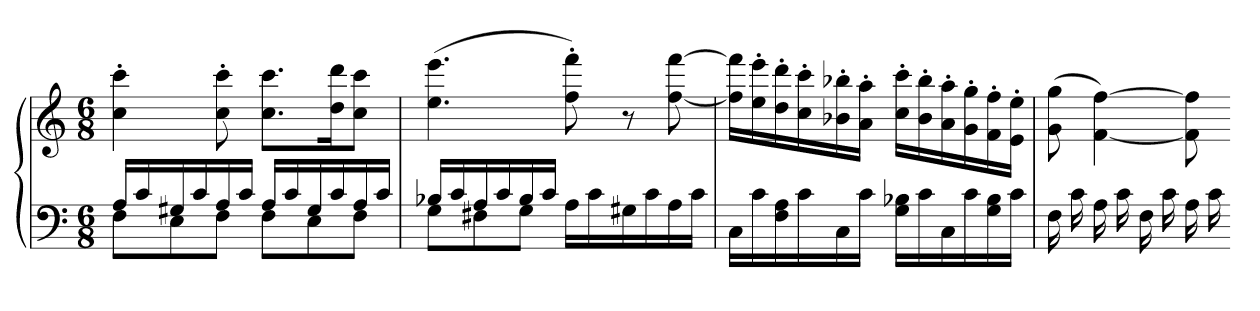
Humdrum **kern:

**kern	**kern
*part1	*part1
*staff2	*staff1
*clefF4	*clefG2
*M6/8	*M6/8
=	=
*^	*
16ALL	8FL	4cc' 4ccc'
16c	.	.
16G#X	8E	.
16c	.	.
16A	8FJ	8cc' 8ccc'
16cJJ	.	.
16ALL	8FL	8.cc 8.cccL
16c	.	.
16G#	8E	.
16c	.	16dd 16dddK
16A	8FJ	8cc 8cccJ
16cJJ	.	.
=	=	=
16B-XLL	8GL	(4.ee 4.eee
16c	.	.
16A	8F#X	.
16c	.	.
16B-	8GJ	.
16cJJ	.	.
16ALL	4.ryy	8ff' 8fff')
16c	.	.
16G#X	.	8r
16c	.	.
16A	.	[8ff [8fff
16cJJ	.	.
*v	*v	*
=	=
16CLL	16ff] 16fff]LL
16c	16ee' 16eee'
16F 16A	16dd' 16ddd'
16c	16cc' 16ccc'
16C	16b-X' 16bb-X'
16cJJ	16a' 16aa'JJ
16G 16B-XLL	16cc' 16ccc'LL
16c	16b-' 16bb-'
16C	16a' 16aa'
16c	16g' 16gg'
16G 16B-	16f' 16ff'
16cJJ	16e' 16ee'JJ
=	=
16F	(8g 8gg
16c	.
16A	[4f [4ff)
16c	.
16F	.
16c	.
16A	8f] 8ff]
16c	.
=-	=-
*-	*-
